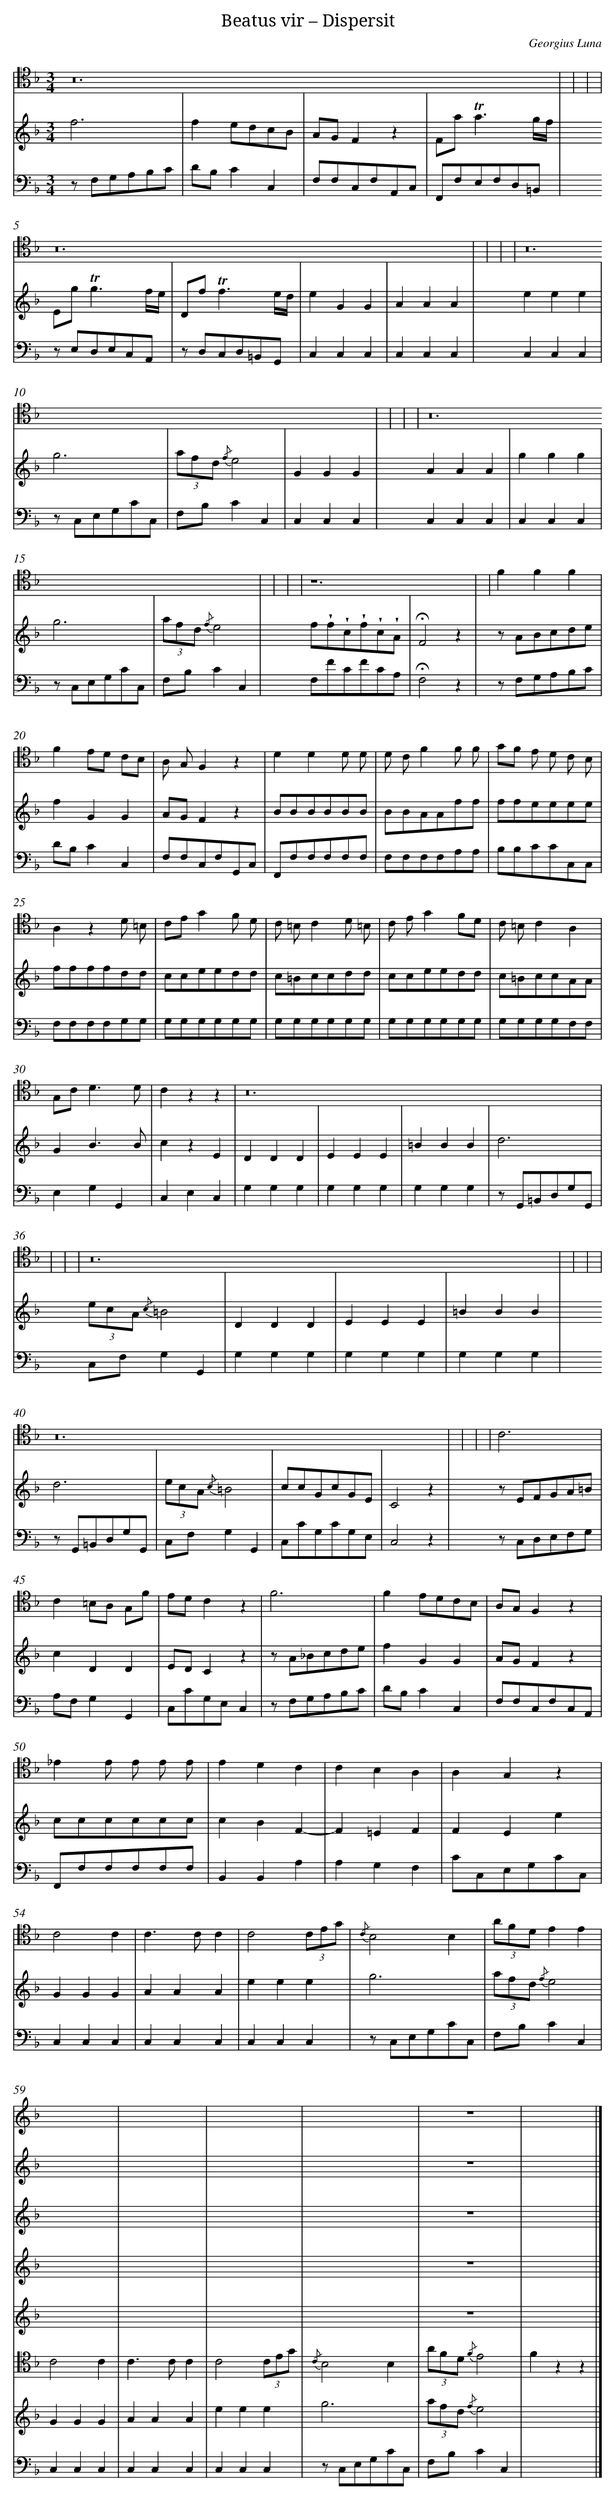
X:1
T: Beatus vir – Dispersit
C: Georgius Luna
L: 1/8
M: 3/4
V: 1 clef=treble
V: 2 clef=treble
V: 3 clef=treble
V: 4 clef=treble
V: 5
V: 6 clef=tenor
V: 7 clef=treble
V: 8 clef=bass
K: F
[V:1] x6 |
[V:2] x6 |
[V:3] x6 |
[V:4] x6 |
[V:5] x6 |
[V:6] z24 |
[V:7] f6 |
[V:8] z F,G,A,B,C |
[V:1] x6 |
[V:2] x6 |
[V:3] x6 |
[V:4] x6 |
[V:5] x6 |
[V:6]  |
[V:7] f2edcB |
[V:8] DB,C2C,2 |
[V:1] x6 |
[V:2] x6 |
[V:3] x6 |
[V:4] x6 |
[V:5] x6 |
[V:6]  |
[V:7] AGF2z2 |
[V:8] F,F,C,F,A,,C, |
[V:1] x6 |
[V:2] x6 |
[V:3] x6 |
[V:4] x6 |
[V:5] x6 |
[V:6]  |
[V:7] Fa2<!trill!a2g/f/ |
[V:8] F,,F,E,F,D,=B,, |
[V:1] x6 |
[V:2] x6 |
[V:3] x6 |
[V:4] x6 |
[V:5] x6 |
[V:6] z24 |
[V:7] Eg2<!trill!g2f/e/ |
[V:8] z E,D,E,C,A,, |
[V:1] x6 |
[V:2] x6 |
[V:3] x6 |
[V:4] x6 |
[V:5] x6 |
[V:6]  |
[V:7] Df2<!trill!f2e/d/ |
[V:8] z D,C,D,=B,,G,, |
[V:1] x6 |
[V:2] x6 |
[V:3] x6 |
[V:4] x6 |
[V:5] x6 |
[V:6]  |
[V:7] e2G2G2 |
[V:8] C,2C,2C,2 |
[V:1] x6 |
[V:2] x6 |
[V:3] x6 |
[V:4] x6 |
[V:5] x6 |
[V:6]  |
[V:7] A2A2A2 |
[V:8] C,2C,2C,2 |
[V:1] x6 |
[V:2] x6 |
[V:3] x6 |
[V:4] x6 |
[V:5] x6 |
[V:6] z24 |
[V:7] e2e2e2 |
[V:8] C,2C,2C,2 |
[V:1] x6 |
[V:2] x6 |
[V:3] x6 |
[V:4] x6 |
[V:5] x6 |
[V:6]  |
[V:7] g6 |
[V:8] z C,E,G,CC, |
[V:1] x6 |
[V:2] x6 |
[V:3] x6 |
[V:4] x6 |
[V:5] x6 |
[V:6]  |
[V:7] (3afd {/f}e4 |
[V:8] F,B,C2C,2 |
[V:1] x6 |
[V:2] x6 |
[V:3] x6 |
[V:4] x6 |
[V:5] x6 |
[V:6]  |
[V:7] G2G2G2 |
[V:8] C,2C,2C,2 |
[V:1] x6 |
[V:2] x6 |
[V:3] x6 |
[V:4] x6 |
[V:5] x6 |
[V:6] z24 |
[V:7] A2A2A2 |
[V:8] C,2C,2C,2 |
[V:1] x6 |
[V:2] x6 |
[V:3] x6 |
[V:4] x6 |
[V:5] x6 |
[V:6]  |
[V:7] g2g2g2 |
[V:8] C,2C,2C,2 |
[V:1] x6 |
[V:2] x6 |
[V:3] x6 |
[V:4] x6 |
[V:5] x6 |
[V:6]  |
[V:7] g6 |
[V:8] z C,E,G,CC, |
[V:1] x6 |
[V:2] x6 |
[V:3] x6 |
[V:4] x6 |
[V:5] x6 |
[V:6]  |
[V:7] (3afd {/f}e4 |
[V:8] F,B,C2C,2 |
[V:1] x6 |
[V:2] x6 |
[V:3] x6 |
[V:4] x6 |
[V:5] x6 |
[V:6] z12 |
[V:7] f!wedge!f!wedge!c!wedge!f!wedge!c!wedge!A |
[V:8] F,FCFCA, |
[V:1] x6 |
[V:2] x6 |
[V:3] x6 |
[V:4] x6 |
[V:5] x6 |
[V:6]  |
[V:7] !fermata!F4z2 |
[V:8] !fermata!F,4z2 |
[V:1] x6 |
[V:2] x6 |
[V:3] x6 |
[V:4] x6 |
[V:5] x6 |
[V:6] F2F2F2 |
[V:7] z ABcde |
[V:8] z F,G,A,B,C |
[V:1] x6 |
[V:2] x6 |
[V:3] x6 |
[V:4] x6 |
[V:5] x6 |
[V:6] F2ED CB, |
[V:7] f2G2G2 |
[V:8] DB,C2C,2 |
[V:1] x6 |
[V:2] x6 |
[V:3] x6 |
[V:4] x6 |
[V:5] x6 |
[V:6] A, G,F,2z2 |
[V:7] AGF2z2 |
[V:8] F,F,C,F,G,,C, |
[V:1] x6 |
[V:2] x6 |
[V:3] x6 |
[V:4] x6 |
[V:5] x6 |
[V:6] D2D2D D |
[V:7] BBBBBB |
[V:8] F,,F,F,F,F,F, |
[V:1] x6 |
[V:2] x6 |
[V:3] x6 |
[V:4] x6 |
[V:5] x6 |
[V:6] D CF2F F |
[V:7] BBAAff |
[V:8] F,F,F,F,A,A, |
[V:1] x6 |
[V:2] x6 |
[V:3] x6 |
[V:4] x6 |
[V:5] x6 |
[V:6] GF E D C B, |
[V:7] ffeeee |
[V:8] B,B,CCC,C, |
[V:1] x6 |
[V:2] x6 |
[V:3] x6 |
[V:4] x6 |
[V:5] x6 |
[V:6] A,2z2D =B, |
[V:7] ffffdd |
[V:8] F,F,F,F,G,G, |
[V:1] x6 |
[V:2] x6 |
[V:3] x6 |
[V:4] x6 |
[V:5] x6 |
[V:6] CEG2F D |
[V:7] cceedd |
[V:8] G,G,G,G,G,G, |
[V:1] x6 |
[V:2] x6 |
[V:3] x6 |
[V:4] x6 |
[V:5] x6 |
[V:6] C =B,C2D =B, |
[V:7] c=Bccdd |
[V:8] G,G,G,G,G,G, |
[V:1] x6 |
[V:2] x6 |
[V:3] x6 |
[V:4] x6 |
[V:5] x6 |
[V:6] C EG2FD |
[V:7] cceedd |
[V:8] G,G,G,G,G,G, |
[V:1] x6 |
[V:2] x6 |
[V:3] x6 |
[V:4] x6 |
[V:5] x6 |
[V:6] C =B,C2A,2 |
[V:7] c=BccAA |
[V:8] G,G,G,G,F,F, |
[V:1] x6 |
[V:2] x6 |
[V:3] x6 |
[V:4] x6 |
[V:5] x6 |
[V:6] G,C2<D2D |
[V:7] G2B3B |
[V:8] E,2G,2G,,2 |
[V:1] x6 |
[V:2] x6 |
[V:3] x6 |
[V:4] x6 |
[V:5] x6 |
[V:6] C2z2z2 |
[V:7] c2z2E2 |
[V:8] C,2E,2C,2 |
[V:1] x6 |
[V:2] x6 |
[V:3] x6 |
[V:4] x6 |
[V:5] x6 |
[V:6] z24 |
[V:7] D2D2D2 |
[V:8] G,2G,2G,2 |
[V:1] x6 |
[V:2] x6 |
[V:3] x6 |
[V:4] x6 |
[V:5] x6 |
[V:6]  |
[V:7] E2E2E2 |
[V:8] G,2G,2G,2 |
[V:1] x6 |
[V:2] x6 |
[V:3] x6 |
[V:4] x6 |
[V:5] x6 |
[V:6]  |
[V:7] =B2B2B2 |
[V:8] G,2G,2G,2 |
[V:1] x6 |
[V:2] x6 |
[V:3] x6 |
[V:4] x6 |
[V:5] x6 |
[V:6]  |
[V:7] d6 |
[V:8] z G,,=B,,D,G,G,, |
[V:1] x6 |
[V:2] x6 |
[V:3] x6 |
[V:4] x6 |
[V:5] x6 |
[V:6] z24 |
[V:7] (3ecA {/c}=B4 |
[V:8] C,F,G,2G,,2 |
[V:1] x6 |
[V:2] x6 |
[V:3] x6 |
[V:4] x6 |
[V:5] x6 |
[V:6]  |
[V:7] D2D2D2 |
[V:8] G,2G,2G,2 |
[V:1] x6 |
[V:2] x6 |
[V:3] x6 |
[V:4] x6 |
[V:5] x6 |
[V:6]  |
[V:7] E2E2E2 |
[V:8] G,2G,2G,2 |
[V:1] x6 |
[V:2] x6 |
[V:3] x6 |
[V:4] x6 |
[V:5] x6 |
[V:6]  |
[V:7] =B2B2B2 |
[V:8] G,2G,2G,2 |
[V:1] x6 |
[V:2] x6 |
[V:3] x6 |
[V:4] x6 |
[V:5] x6 |
[V:6] z24 |
[V:7] d6 |
[V:8] z G,,=B,,D,G,G,, |
[V:1] x6 |
[V:2] x6 |
[V:3] x6 |
[V:4] x6 |
[V:5] x6 |
[V:6]  |
[V:7] (3ecA {/c}=B4 |
[V:8] C,F,G,2G,,2 |
[V:1] x6 |
[V:2] x6 |
[V:3] x6 |
[V:4] x6 |
[V:5] x6 |
[V:6]  |
[V:7] ccGcGE |
[V:8] C,CG,CG,E, |
[V:1] x6 |
[V:2] x6 |
[V:3] x6 |
[V:4] x6 |
[V:5] x6 |
[V:6]  |
[V:7] C4z2 |
[V:8] C,4z2 |
[V:1] x6 |
[V:2] x6 |
[V:3] x6 |
[V:4] x6 |
[V:5] x6 |
[V:6] C6 |
[V:7] z EFGA=B |
[V:8] z C,D,E,F,G, |
[V:1] x6 |
[V:2] x6 |
[V:3] x6 |
[V:4] x6 |
[V:5] x6 |
[V:6] C2=B,A, G,F |
[V:7] c2D2D2 |
[V:8] A,F,G,2G,,2 |
[V:1] x6 |
[V:2] x6 |
[V:3] x6 |
[V:4] x6 |
[V:5] x6 |
[V:6] EDC2z2 |
[V:7] EDC2z2 |
[V:8] C,CG,E,C,2 |
[V:1] x6 |
[V:2] x6 |
[V:3] x6 |
[V:4] x6 |
[V:5] x6 |
[V:6] F6 |
[V:7] z A_Bcde |
[V:8] z F,G,A,B,C |
[V:1] x6 |
[V:2] x6 |
[V:3] x6 |
[V:4] x6 |
[V:5] x6 |
[V:6] F2EDCB, |
[V:7] f2G2G2 |
[V:8] DB,C2C,2 |
[V:1] x6 |
[V:2] x6 |
[V:3] x6 |
[V:4] x6 |
[V:5] x6 |
[V:6] A,G,F,2z2 |
[V:7] AGF2z2 |
[V:8] F,F,C,F,C,A,, |
[V:1] x6 |
[V:2] x6 |
[V:3] x6 |
[V:4] x6 |
[V:5] x6 |
[V:6] _E2E E E E |
[V:7] cccccc |
[V:8] F,,F,F,F,F,F, |
[V:1] x6 |
[V:2] x6 |
[V:3] x6 |
[V:4] x6 |
[V:5] x6 |
[V:6] E2D2C2 |
[V:7] c2B2F2- |
[V:8] B,,2B,,2A,2 |
[V:1] x6 |
[V:2] x6 |
[V:3] x6 |
[V:4] x6 |
[V:5] x6 |
[V:6] C2B,2A,2 |
[V:7] F2=E2F2 |
[V:8] A,2G,2F,2 |
[V:1] x6 |
[V:2] x6 |
[V:3] x6 |
[V:4] x6 |
[V:5] x6 |
[V:6] A,2G,2z2 |
[V:7] F2E2e2 |
[V:8] CC,E,G,CC, |
[V:1] x6 |
[V:2] x6 |
[V:3] x6 |
[V:4] x6 |
[V:5] x6 |
[V:6] C4C2 |
[V:7] G2G2G2 |
[V:8] C,2C,2C,2 |
[V:1] x6 |
[V:2] x6 |
[V:3] x6 |
[V:4] x6 |
[V:5] x6 |
[V:6] C2>C2C2 |
[V:7] A2A2A2 |
[V:8] C,2C,2C,2 |
[V:1] x6 |
[V:2] x6 |
[V:3] x6 |
[V:4] x6 |
[V:5] x6 |
[V:6] C4(3CEG |
[V:7] e2e2e2 |
[V:8] C,2C,2C,2 |
[V:1] x6 |
[V:2] x6 |
[V:3] x6 |
[V:4] x6 |
[V:5] x6 |
[V:6] {/C}B,4B,2 |
[V:7] g6 |
[V:8] z C,E,G,CC, |
[V:1] x6 |
[V:2] x6 |
[V:3] x6 |
[V:4] x6 |
[V:5] x6 |
[V:6] (3AFDE2E2 |
[V:7] (3afd {/f}e4 |
[V:8] F,B,C2C,2 |
[V:1] x6 |
[V:2] x6 |
[V:3] x6 |
[V:4] x6 |
[V:5] x6 |
[V:6] C4C2 |
[V:7] G2G2G2 |
[V:8] C,2C,2C,2 |
[V:1] x6 |
[V:2] x6 |
[V:3] x6 |
[V:4] x6 |
[V:5] x6 |
[V:6] C2>C2C2 |
[V:7] A2A2A2 |
[V:8] C,2C,2C,2 |
[V:1] x6 |
[V:2] x6 |
[V:3] x6 |
[V:4] x6 |
[V:5] x6 |
[V:6] C4(3CEG |
[V:7] e2e2e2 |
[V:8] C,2C,2C,2 |
[V:1] x6 |
[V:2] x6 |
[V:3] x6 |
[V:4] x6 |
[V:5] x6 |
[V:6] {/C}B,4B,2 |
[V:7] g6 |
[V:8] z C,E,G,CC, |
[V:1] z6 |
[V:2] z6 |
[V:3] z6 |
[V:4] z6 |
[V:5] z6 |
[V:6] (3AFD {/F}E4 |
[V:7] (3afd {/f}e4 |
[V:8] F,B,C2C,2 |
[V:1] x6 |]
[V:2] x6 |]
[V:3] x6 |]
[V:4] x6 |]
[V:5] x6 |]
[V:6] F2z2z2 |]
[V:7] x6 |]
[V:8] x6 |]
